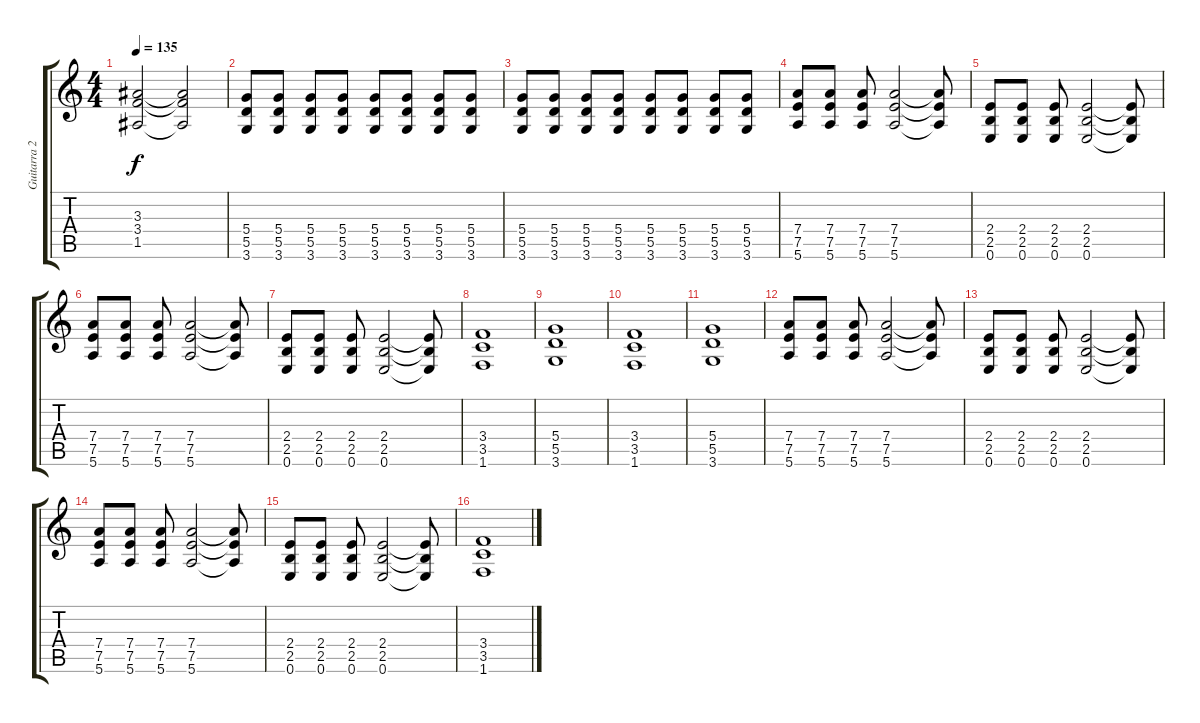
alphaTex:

\track ("Guitarra 2" "Guitarra 2") {instrument distortionguitar}
\staff {score tabs}
\tuning (E4 B3 G3 D3 A2 E2) {hide}
\ts (4 4)
\tempo 135
\clef g2
\ks c
(3.3 3.4 1.5).2{dy f} (3.3{t} 3.4{t} 1.5{t}).2 |
(5.4 5.5 3.6).8 (5.4 5.5 3.6).8 (5.4 5.5 3.6).8 (5.4 5.5 3.6).8 (5.4 5.5 3.6).8 (5.4 5.5 3.6).8 (5.4 5.5 3.6).8 (5.4 5.5 3.6).8 |
(5.4 5.5 3.6).8 (5.4 5.5 3.6).8 (5.4 5.5 3.6).8 (5.4 5.5 3.6).8 (5.4 5.5 3.6).8 (5.4 5.5 3.6).8 (5.4 5.5 3.6).8 (5.4 5.5 3.6).8 |
(7.4 7.5 5.6).8 (7.4 7.5 5.6).8 (7.4 7.5 5.6).8 (7.4 7.5 5.6).2 (7.4{t} 7.5{t} 5.6{t}).8 |
(2.4 2.5 0.6).8 (2.4 2.5 0.6).8 (2.4 2.5 0.6).8 (2.4 2.5 0.6).2 (2.4{t} 2.5{t} 0.6{t}).8 |
(7.4 7.5 5.6).8 (7.4 7.5 5.6).8 (7.4 7.5 5.6).8 (7.4 7.5 5.6).2 (7.4{t} 7.5{t} 5.6{t}).8 |
(2.4 2.5 0.6).8 (2.4 2.5 0.6).8 (2.4 2.5 0.6).8 (2.4 2.5 0.6).2 (2.4{t} 2.5{t} 0.6{t}).8 |
(3.4 3.5 1.6).1 |
(5.4 5.5 3.6).1 |
(3.4 3.5 1.6).1 |
(5.4 5.5 3.6).1 |
(7.4 7.5 5.6).8 (7.4 7.5 5.6).8 (7.4 7.5 5.6).8 (7.4 7.5 5.6).2 (7.4{t} 7.5{t} 5.6{t}).8 |
(2.4 2.5 0.6).8 (2.4 2.5 0.6).8 (2.4 2.5 0.6).8 (2.4 2.5 0.6).2 (2.4{t} 2.5{t} 0.6{t}).8 |
(7.4 7.5 5.6).8 (7.4 7.5 5.6).8 (7.4 7.5 5.6).8 (7.4 7.5 5.6).2 (7.4{t} 7.5{t} 5.6{t}).8 |
(2.4 2.5 0.6).8 (2.4 2.5 0.6).8 (2.4 2.5 0.6).8 (2.4 2.5 0.6).2 (2.4{t} 2.5{t} 0.6{t}).8 |
(3.4 3.5 1.6).1
